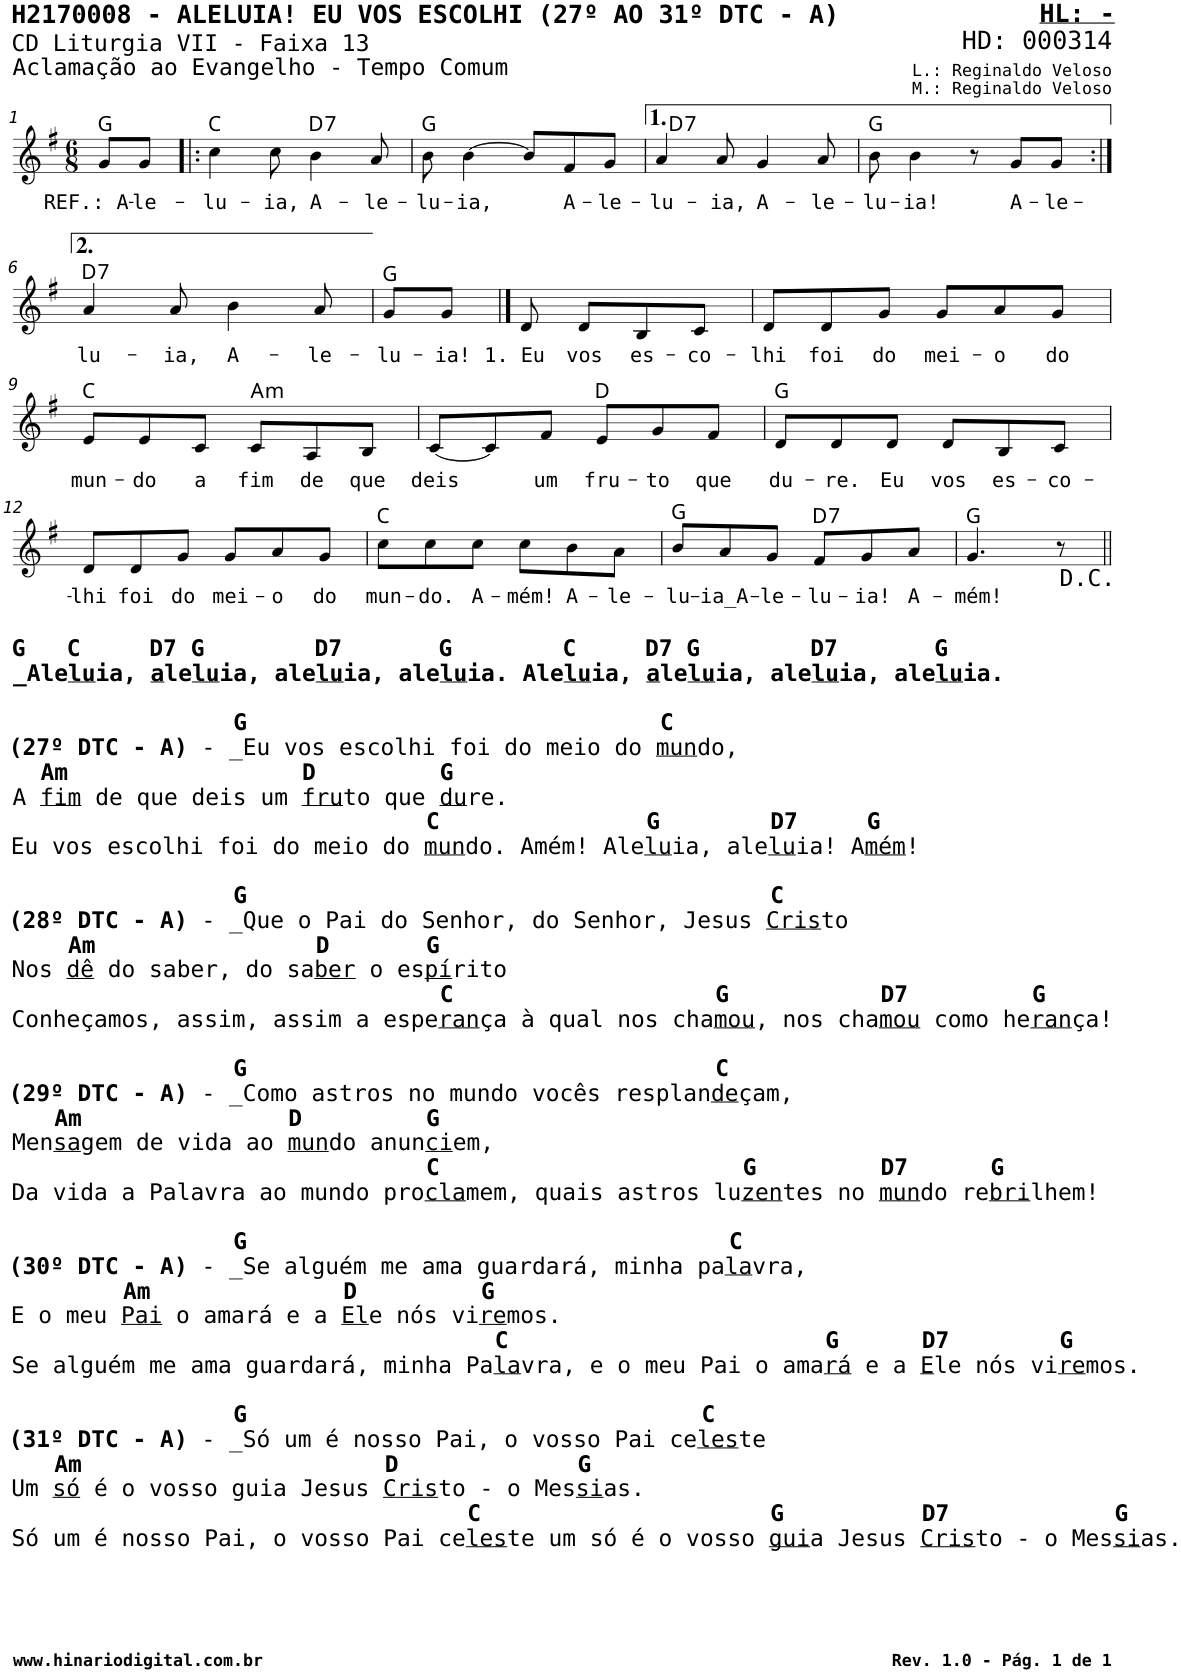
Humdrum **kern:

**kern	**text	**harte
*part1	*part1	*part1
*staff1	*staff1	*
*I"Voz	*	*
*I'V	*	*
*stria5	*	*
*clefG2	*	*
*k[f#]	*	*
*M6/8	*	*
=1	=1	=1
!	!LO:LY:b	!
8g/L	REF.: A-	G:maj
!	!LO:LY:b	!
8g/J	-le-	.
=2!|:	=2!|:	=2!|:
!	!LO:LY:b	!
4cc\	-lu-	C:maj
!	!LO:LY:b	!
8cc\	-ia,	.
!	!LO:LY:b	!LO:H:kt=7
4b\	A-	D:7
!	!LO:LY:b	!
8a/	-le-	.
=3	=3	=3
!	!LO:LY:b	!
8b\	-lu-	G:maj
!	!LO:LY:b	!
[4b\	-ia,	.
8b/L]	.	.
!	!LO:LY:b	!
8f#/	A-	.
!	!LO:LY:b	!
8g/J	-le-	.
=4	=4	=4
!	!LO:LY:b	!LO:H:kt=7
4a/	-lu-	D:7
!	!LO:LY:b	!
8a/	-ia,	.
!	!LO:LY:b	!
4g/	A-	.
!	!LO:LY:b	!
8a/	-le-	.
=5	=5	=5
!	!LO:LY:b	!
8b\	-lu-	G:maj
!	!LO:LY:b	!
4b\	-ia!	.
8r	.	.
!	!LO:LY:b	!
8g/L	A-	.
!	!LO:LY:b	!
8g/J	-le-	.
!!LO:LB:g=z
=6:|!	=6:|!	=6:|!
!	!LO:LY:b	!LO:H:kt=7
4a/	-lu-	D:7
!	!LO:LY:b	!
8a/	-ia,	.
!	!LO:LY:b	!
4b\	A-	.
!	!LO:LY:b	!
8a/	-le-	.
=7	=7	=7
!	!LO:LY:b	!
8g/L	-lu-	G:maj
!	!LO:LY:b	!
8g/J	-ia!	.
!	!LO:LY:b	!
8d/	1. Eu	.
!	!LO:LY:b	!
8d/L	vos	.
!	!LO:LY:b	!
8B/	es-	.
!	!LO:LY:b	!
8c/J	-co-	.
=8	=8	=8
!	!LO:LY:b	!
8d/L	-lhi	.
!	!LO:LY:b	!
8d/	foi	.
!	!LO:LY:b	!
8g/J	do	.
!	!LO:LY:b	!
8g/L	mei-	.
!	!LO:LY:b	!
8a/	-o	.
!	!LO:LY:b	!
8g/J	do	.
!!LO:LB:g=z
=9	=9	=9
!	!LO:LY:b	!
8e/L	mun-	C:maj
!	!LO:LY:b	!
8e/	-do	.
!	!LO:LY:b	!
8c/J	a	.
!	!LO:LY:b	!LO:H:kt=m
8c/L	fim	A:min
!	!LO:LY:b	!
8A/	de	.
!	!LO:LY:b	!
8B/J	que	.
=10	=10	=10
!	!LO:LY:b	!
[8c/L	deis	.
8c/]	.	.
!	!LO:LY:b	!
8f#/J	um	.
!	!LO:LY:b	!
8e/L	fru-	D:maj
!	!LO:LY:b	!
8g/	-to	.
!	!LO:LY:b	!
8f#/J	que	.
=11	=11	=11
!	!LO:LY:b	!
8d/L	du-	G:maj
!	!LO:LY:b	!
8d/	-re.	.
!	!LO:LY:b	!
8d/J	Eu	.
!	!LO:LY:b	!
8d/L	vos	.
!	!LO:LY:b	!
8B/	es-	.
!	!LO:LY:b	!
8c/J	-co-	.
!!LO:LB:g=z
=12	=12	=12
!LO:TX:b:B:t=G   C     D7 G        D7       G        C     D7 G        D7       G	!	!
!LO:TX:b:t=_Ale	!	!
!LO:TX:b:t=lu	!	!
!LO:TX:b:t=ia,	!	!
!LO:TX:b:t=a	!	!
!LO:TX:b:t=le	!	!
!LO:TX:b:t=lu	!	!
!LO:TX:b:t=ia, ale	!	!
!LO:TX:b:t=lu	!	!
!LO:TX:b:t=ia, ale	!	!
!LO:TX:b:t=lu	!	!
!LO:TX:b:t=ia. Ale	!	!
!LO:TX:b:t=lu	!	!
!LO:TX:b:t=ia,	!	!
!LO:TX:b:t=a	!	!
!LO:TX:b:t=le	!	!
!LO:TX:b:t=lu	!	!
!LO:TX:b:t=ia, ale	!	!
!LO:TX:b:t=lu	!	!
!LO:TX:b:t=ia, ale	!	!
!LO:TX:b:t=lu	!	!
!LO:TX:b:t=ia.	!	!
!LO:TX:b:t=G                              C	!	!
!LO:TX:b:t=(27º DTC - A)	!	!
!LO:TX:b:t=- _Eu vos escolhi foi do meio do	!	!
!LO:TX:b:t=mun	!	!
!LO:TX:b:t=do,	!	!
!LO:TX:b:B:t=Am                 D         G	!	!
!LO:TX:b:t=A	!	!
!LO:TX:b:t=fim	!	!
!LO:TX:b:t=de que deis um	!	!
!LO:TX:b:t=fru	!	!
!LO:TX:b:t=to que	!	!
!LO:TX:b:t=du	!	!
!LO:TX:b:t=re.	!	!
!LO:TX:b:B:t=C               G        D7     G	!	!
!LO:TX:b:t=Eu vos escolhi foi do meio do	!	!
!LO:TX:b:t=mun	!	!
!LO:TX:b:t=do. Amém! Ale	!	!
!LO:TX:b:t=lu	!	!
!LO:TX:b:t=ia, ale	!	!
!LO:TX:b:t=lu	!	!
!LO:TX:b:t=ia! A	!	!
!LO:TX:b:t=mém	!	!
!LO:TX:b:t=!	!	!
!LO:TX:b:B:t=G                                      C	!	!
!LO:TX:b:t=(28º DTC - A)	!	!
!LO:TX:b:t=- _Que o Pai do Senhor, do Senhor, Jesus	!	!
!LO:TX:b:t=Cris	!	!
!LO:TX:b:t=to	!	!
!LO:TX:b:B:t=Am                D       G	!	!
!LO:TX:b:t=Nos	!	!
!LO:TX:b:t=dê	!	!
!LO:TX:b:t=do saber, do sa	!	!
!LO:TX:b:t=ber	!	!
!LO:TX:b:t=o es	!	!
!LO:TX:b:t=pí	!	!
!LO:TX:b:t=rito	!	!
!LO:TX:b:B:t=C                   G           D7         G	!	!
!LO:TX:b:t=Conheçamos, assim, assim a espe	!	!
!LO:TX:b:t=ran	!	!
!LO:TX:b:t=ça à qual nos cha	!	!
!LO:TX:b:t=mou	!	!
!LO:TX:b:t=, nos cha	!	!
!LO:TX:b:t=mou	!	!
!LO:TX:b:t=como he	!	!
!LO:TX:b:t=ran	!	!
!LO:TX:b:t=ça!	!	!
!LO:TX:b:B:t=G                                  C	!	!
!LO:TX:b:t=(29º DTC - A)	!	!
!LO:TX:b:t=- _Como astros no mundo vocês resplan	!	!
!LO:TX:b:t=de	!	!
!LO:TX:b:t=çam,	!	!
!LO:TX:b:B:t=Am               D         G	!	!
!LO:TX:b:t=Men	!	!
!LO:TX:b:t=sa	!	!
!LO:TX:b:t=gem de vida ao	!	!
!LO:TX:b:t=mun	!	!
!LO:TX:b:t=do anun	!	!
!LO:TX:b:t=ci	!	!
!LO:TX:b:t=em,	!	!
!LO:TX:b:B:t=C                      G         D7      G	!	!
!LO:TX:b:t=Da vida a Palavra ao mundo pro	!	!
!LO:TX:b:t=cla	!	!
!LO:TX:b:t=mem, quais astros lu	!	!
!LO:TX:b:t=zen	!	!
!LO:TX:b:t=tes no	!	!
!LO:TX:b:t=mun	!	!
!LO:TX:b:t=do re	!	!
!LO:TX:b:t=bri	!	!
!LO:TX:b:t=lhem!	!	!
!LO:TX:b:B:t=G                                   C	!	!
!LO:TX:b:t=(30º DTC - A)	!	!
!LO:TX:b:t=- _Se alguém me ama guardará, minha pa	!	!
!LO:TX:b:t=la	!	!
!LO:TX:b:t=vra,	!	!
!LO:TX:b:B:t=Am              D         G	!	!
!LO:TX:b:t=E o meu	!	!
!LO:TX:b:t=Pai	!	!
!LO:TX:b:t=o amará e a	!	!
!LO:TX:b:t=El	!	!
!LO:TX:b:t=e nós vi	!	!
!LO:TX:b:t=re	!	!
!LO:TX:b:t=mos.	!	!
!LO:TX:b:B:t=C                       G      D7        G	!	!
!LO:TX:b:t=Se alguém me ama guardará, minha Pa	!	!
!LO:TX:b:t=la	!	!
!LO:TX:b:t=vra, e o meu Pai o ama	!	!
!LO:TX:b:t=rá	!	!
!LO:TX:b:t=e a	!	!
!LO:TX:b:t=E	!	!
!LO:TX:b:t=le nós vi	!	!
!LO:TX:b:t=re	!	!
!LO:TX:b:t=mos.	!	!
!LO:TX:b:B:t=G                                 C	!	!
!LO:TX:b:t=(31º DTC - A)	!	!
!LO:TX:b:t=- _Só um é nosso Pai, o vosso Pai ce	!	!
!LO:TX:b:t=les	!	!
!LO:TX:b:t=te	!	!
!LO:TX:b:B:t=Am                      D             G	!	!
!LO:TX:b:t=Um	!	!
!LO:TX:b:t=só	!	!
!LO:TX:b:t=é o vosso guia Jesus	!	!
!LO:TX:b:t=Cris	!	!
!LO:TX:b:t=to - o Mes	!	!
!LO:TX:b:t=si	!	!
!LO:TX:b:t=as.	!	!
!LO:TX:b:B:t=C                     G          D7            G	!	!
!LO:TX:b:t=Só um é nosso Pai, o vosso Pai ce	!	!
!LO:TX:b:t=les	!	!
!LO:TX:b:t=te um só é o vosso	!	!
!LO:TX:b:t=gui	!	!
!LO:TX:b:t=a Jesus	!	!
!LO:TX:b:t=Cris	!	!
!LO:TX:b:t=to - o Mes	!	!
!LO:TX:b:t=si	!	!
!LO:TX:b:t=as.	!	!
!	!LO:LY:b	!
8d/L	-lhi	.
!	!LO:LY:b	!
8d/	foi	.
!	!LO:LY:b	!
8g/J	do	.
!	!LO:LY:b	!
8g/L	mei-	.
!	!LO:LY:b	!
8a/	-o	.
!	!LO:LY:b	!
8g/J	do	.
=13	=13	=13
!	!LO:LY:b	!
8cc\L	mun-	C:maj
!	!LO:LY:b	!
8cc\	-do.	.
!	!LO:LY:b	!
8cc\J	A-	.
!	!LO:LY:b	!
8cc\L	-mém!	.
!	!LO:LY:b	!
8b\	A-	.
!	!LO:LY:b	!
8a\J	-le-	.
=14	=14	=14
!	!LO:LY:b	!
8b/L	-lu-	G:maj
!	!LO:LY:b	!
8a/	-ia_A-	.
!	!LO:LY:b	!
8g/J	-le-	.
!	!LO:LY:b	!LO:H:kt=7
8f#/L	-lu-	D:7
!	!LO:LY:b	!
8g/	ia!	.
!	!LO:LY:b	!
8a/J	A-	.
=15	=15	=15
!	!LO:LY:b	!
4.g/	-mém!	G:maj
8r	.	.
=||	=||	=||
*-	*-	*-
